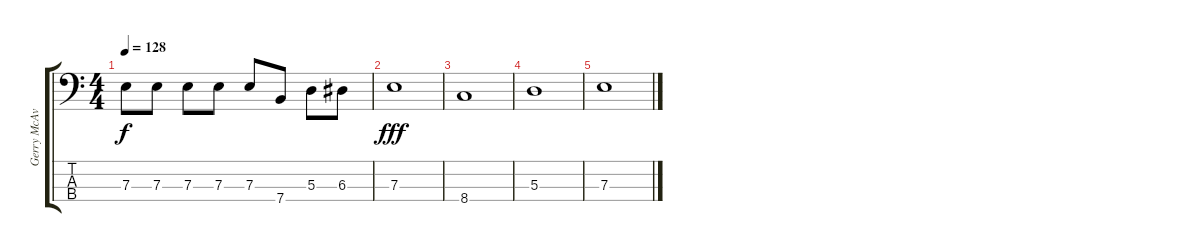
\track ("Gerry McAvoy" "Gerry McAv") {instrument electricbasspick}
\staff {score tabs}
\tuning (G2 D2 A1 E1) {hide}
\ts (4 4)
\tempo 128
\clef f4
\ks c
7.3.8{dy f} 7.3.8 7.3.8 7.3.8 7.3.8 7.4.8 5.3.8 6.3.8 |
7.3.1{dy fff} |
8.4.1 |
5.3.1 |
7.3.1
